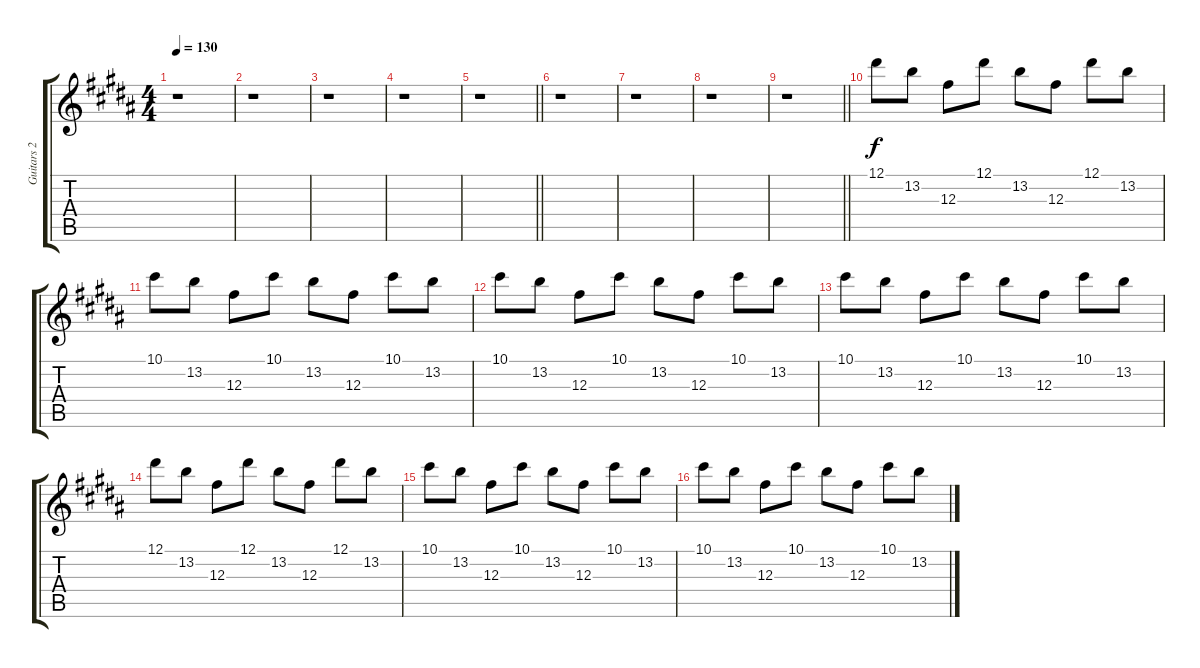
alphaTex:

\track ("Guitars 2" "Guitars 2") {instrument electricguitarclean}
\staff {score tabs}
\tuning (Eb4 Bb3 Gb3 Db3 Ab2 Db3) {hide}
\ts (4 4)
\tempo 130
\clef g2
\ks b
r.1{dy f} |
r.1 |
r.1 |
r.1 |
\barLineRight lightlight
r.1 |
r.1 |
r.1 |
r.1 |
\barLineRight lightlight
r.1 |
12.1.8 13.2.8 12.3.8 12.1.8 13.2.8 12.3.8 12.1.8 13.2.8 |
10.1.8 13.2.8 12.3.8 10.1.8 13.2.8 12.3.8 10.1.8 13.2.8 |
10.1.8 13.2.8 12.3.8 10.1.8 13.2.8 12.3.8 10.1.8 13.2.8 |
10.1.8 13.2.8 12.3.8 10.1.8 13.2.8 12.3.8 10.1.8 13.2.8 |
12.1.8 13.2.8 12.3.8 12.1.8 13.2.8 12.3.8 12.1.8 13.2.8 |
10.1.8 13.2.8 12.3.8 10.1.8 13.2.8 12.3.8 10.1.8 13.2.8 |
10.1.8 13.2.8 12.3.8 10.1.8 13.2.8 12.3.8 10.1.8 13.2.8
